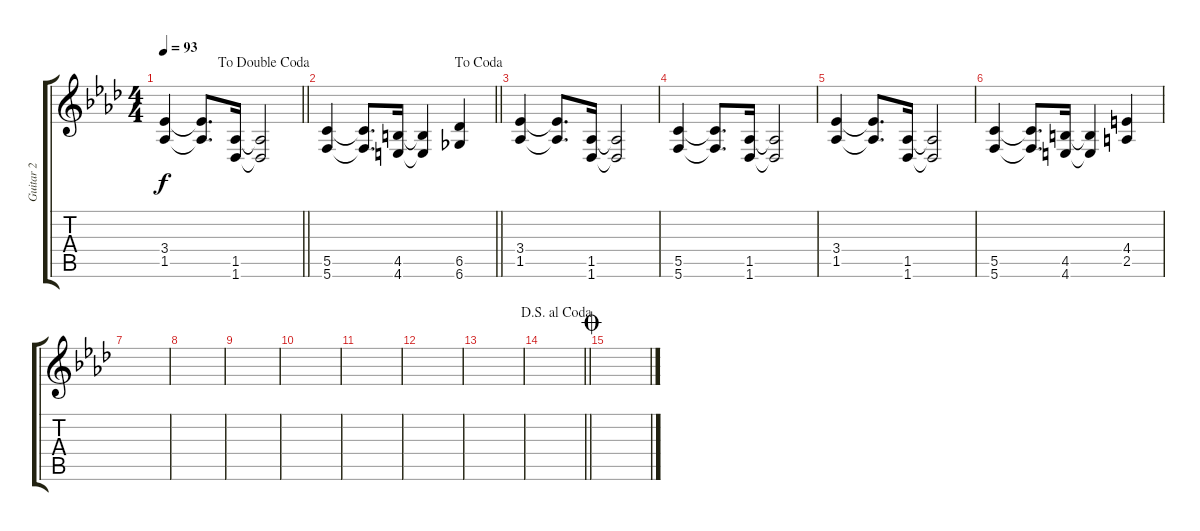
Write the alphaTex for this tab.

\track ("Guitar 2" "Guitar 2") {instrument distortionguitar}
\staff {score tabs}
\tuning (E4 C4 G3 C3 G2 C2) {hide}
\ts (4 4)
\jump dadoublecoda
\tempo 93
\clef g2
\barLineRight lightlight
\ks ab
(3.4 1.5).4{dy f} (3.4{t} 1.5{t}).8{d} (1.5 1.6).16 (1.5{t} 1.6{t}).2 |
\jump dacoda
\barLineRight lightlight
(5.5 5.6).4 (5.5{t} 5.6{t}).8{d} (4.5 4.6).16 (4.5{t} 4.6{t}).4 (6.5 6.6).4 |
(3.4 1.5).4 (3.4{t} 1.5{t}).8{d} (1.5 1.6).16 (1.5{t} 1.6{t}).2 |
(5.5 5.6).4 (5.5{t} 5.6{t}).8{d} (1.5 1.6).16 (1.5{t} 1.6{t}).2 |
(3.4 1.5).4 (3.4{t} 1.5{t}).8{d} (1.5 1.6).16 (1.5{t} 1.6{t}).2 |
(5.5 5.6).4 (5.5{t} 5.6{t}).8{d} (4.5 4.6).16 (4.5{t} 4.6{t}).4 (4.4 2.5).4 |
|
|
|
|
|
|
|
\jump dalsegnoalcoda
\barLineRight lightlight
|
\jump coda
